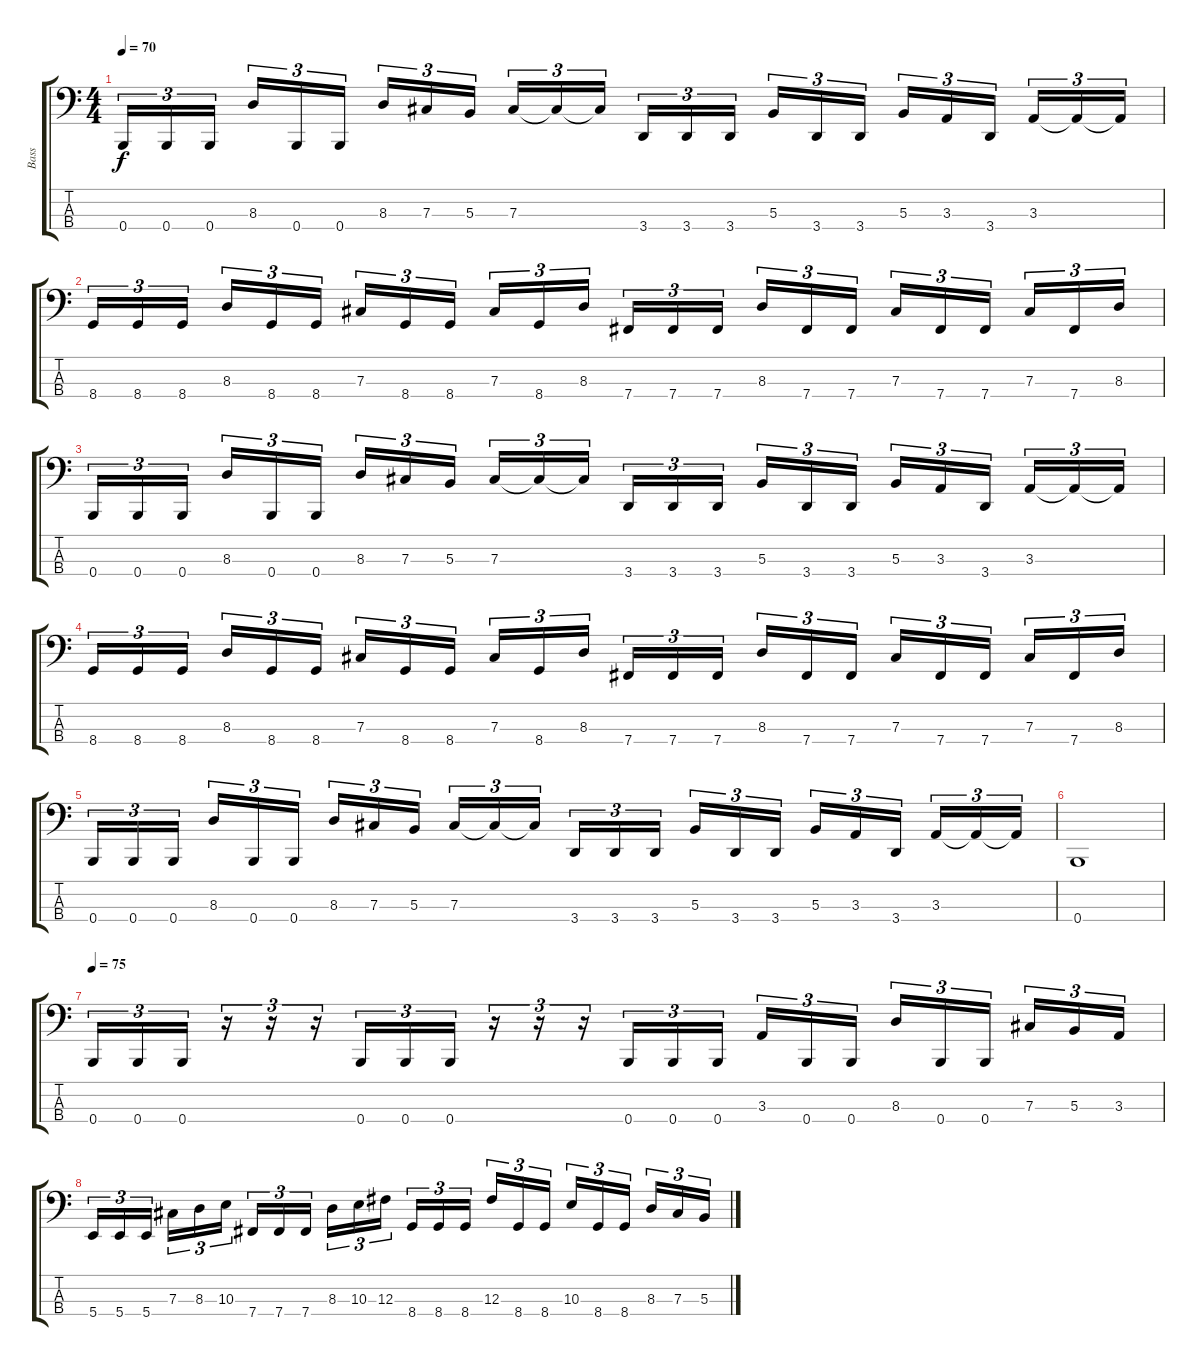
\track ("Bass" "Bass") {instrument electricbasspick}
\staff {score tabs}
\tuning (E2 B1 Gb1 B0) {hide}
\ts (4 4)
\tempo 70
\clef f4
\ks c
0.4.16{tu (3 2) dy f} 0.4.16{tu (3 2)} 0.4.16{tu (3 2) beam splitsecondary} 8.3.16{tu (3 2)} 0.4.16{tu (3 2)} 0.4.16{tu (3 2)} 8.3.16{tu (3 2)} 7.3.16{tu (3 2)} 5.3.16{tu (3 2) beam splitsecondary} 7.3.16{tu (3 2)} 7.3{t}.16{tu (3 2)} 7.3{t}.16{tu (3 2)} 3.4.16{tu (3 2)} 3.4.16{tu (3 2)} 3.4.16{tu (3 2) beam splitsecondary} 5.3.16{tu (3 2)} 3.4.16{tu (3 2)} 3.4.16{tu (3 2)} 5.3.16{tu (3 2)} 3.3.16{tu (3 2)} 3.4.16{tu (3 2) beam splitsecondary} 3.3.16{tu (3 2)} 3.3{t}.16{tu (3 2)} 3.3{t}.16{tu (3 2)} |
8.4.16{tu (3 2)} 8.4.16{tu (3 2)} 8.4.16{tu (3 2) beam splitsecondary} 8.3.16{tu (3 2)} 8.4.16{tu (3 2)} 8.4.16{tu (3 2)} 7.3.16{tu (3 2)} 8.4.16{tu (3 2)} 8.4.16{tu (3 2) beam splitsecondary} 7.3.16{tu (3 2)} 8.4.16{tu (3 2)} 8.3.16{tu (3 2)} 7.4.16{tu (3 2)} 7.4.16{tu (3 2)} 7.4.16{tu (3 2) beam splitsecondary} 8.3.16{tu (3 2)} 7.4.16{tu (3 2)} 7.4.16{tu (3 2)} 7.3.16{tu (3 2)} 7.4.16{tu (3 2)} 7.4.16{tu (3 2) beam splitsecondary} 7.3.16{tu (3 2)} 7.4.16{tu (3 2)} 8.3.16{tu (3 2)} |
0.4.16{tu (3 2)} 0.4.16{tu (3 2)} 0.4.16{tu (3 2) beam splitsecondary} 8.3.16{tu (3 2)} 0.4.16{tu (3 2)} 0.4.16{tu (3 2)} 8.3.16{tu (3 2)} 7.3.16{tu (3 2)} 5.3.16{tu (3 2) beam splitsecondary} 7.3.16{tu (3 2)} 7.3{t}.16{tu (3 2)} 7.3{t}.16{tu (3 2)} 3.4.16{tu (3 2)} 3.4.16{tu (3 2)} 3.4.16{tu (3 2) beam splitsecondary} 5.3.16{tu (3 2)} 3.4.16{tu (3 2)} 3.4.16{tu (3 2)} 5.3.16{tu (3 2)} 3.3.16{tu (3 2)} 3.4.16{tu (3 2) beam splitsecondary} 3.3.16{tu (3 2)} 3.3{t}.16{tu (3 2)} 3.3{t}.16{tu (3 2)} |
8.4.16{tu (3 2)} 8.4.16{tu (3 2)} 8.4.16{tu (3 2) beam splitsecondary} 8.3.16{tu (3 2)} 8.4.16{tu (3 2)} 8.4.16{tu (3 2)} 7.3.16{tu (3 2)} 8.4.16{tu (3 2)} 8.4.16{tu (3 2) beam splitsecondary} 7.3.16{tu (3 2)} 8.4.16{tu (3 2)} 8.3.16{tu (3 2)} 7.4.16{tu (3 2)} 7.4.16{tu (3 2)} 7.4.16{tu (3 2) beam splitsecondary} 8.3.16{tu (3 2)} 7.4.16{tu (3 2)} 7.4.16{tu (3 2)} 7.3.16{tu (3 2)} 7.4.16{tu (3 2)} 7.4.16{tu (3 2) beam splitsecondary} 7.3.16{tu (3 2)} 7.4.16{tu (3 2)} 8.3.16{tu (3 2)} |
0.4.16{tu (3 2)} 0.4.16{tu (3 2)} 0.4.16{tu (3 2) beam splitsecondary} 8.3.16{tu (3 2)} 0.4.16{tu (3 2)} 0.4.16{tu (3 2)} 8.3.16{tu (3 2)} 7.3.16{tu (3 2)} 5.3.16{tu (3 2) beam splitsecondary} 7.3.16{tu (3 2)} 7.3{t}.16{tu (3 2)} 7.3{t}.16{tu (3 2)} 3.4.16{tu (3 2)} 3.4.16{tu (3 2)} 3.4.16{tu (3 2) beam splitsecondary} 5.3.16{tu (3 2)} 3.4.16{tu (3 2)} 3.4.16{tu (3 2)} 5.3.16{tu (3 2)} 3.3.16{tu (3 2)} 3.4.16{tu (3 2) beam splitsecondary} 3.3.16{tu (3 2)} 3.3{t}.16{tu (3 2)} 3.3{t}.16{tu (3 2)} |
0.4.1 |
\tempo 75
0.4.16{tu (3 2)} 0.4.16{tu (3 2)} 0.4.16{tu (3 2)} r.16{tu (3 2)} r.16{tu (3 2)} r.16{tu (3 2)} 0.4.16{tu (3 2)} 0.4.16{tu (3 2)} 0.4.16{tu (3 2)} r.16{tu (3 2)} r.16{tu (3 2)} r.16{tu (3 2)} 0.4.16{tu (3 2)} 0.4.16{tu (3 2)} 0.4.16{tu (3 2) beam splitsecondary} 3.3.16{tu (3 2)} 0.4.16{tu (3 2)} 0.4.16{tu (3 2)} 8.3.16{tu (3 2)} 0.4.16{tu (3 2)} 0.4.16{tu (3 2) beam splitsecondary} 7.3.16{tu (3 2)} 5.3.16{tu (3 2)} 3.3.16{tu (3 2)} |
5.4.16{tu (3 2)} 5.4.16{tu (3 2)} 5.4.16{tu (3 2) beam splitsecondary} 7.3.16{tu (3 2)} 8.3.16{tu (3 2)} 10.3.16{tu (3 2)} 7.4.16{tu (3 2)} 7.4.16{tu (3 2)} 7.4.16{tu (3 2) beam splitsecondary} 8.3.16{tu (3 2)} 10.3.16{tu (3 2)} 12.3.16{tu (3 2)} 8.4.16{tu (3 2)} 8.4.16{tu (3 2)} 8.4.16{tu (3 2) beam splitsecondary} 12.3.16{tu (3 2)} 8.4.16{tu (3 2)} 8.4.16{tu (3 2)} 10.3.16{tu (3 2)} 8.4.16{tu (3 2)} 8.4.16{tu (3 2) beam splitsecondary} 8.3.16{tu (3 2)} 7.3.16{tu (3 2)} 5.3.16{tu (3 2)}
